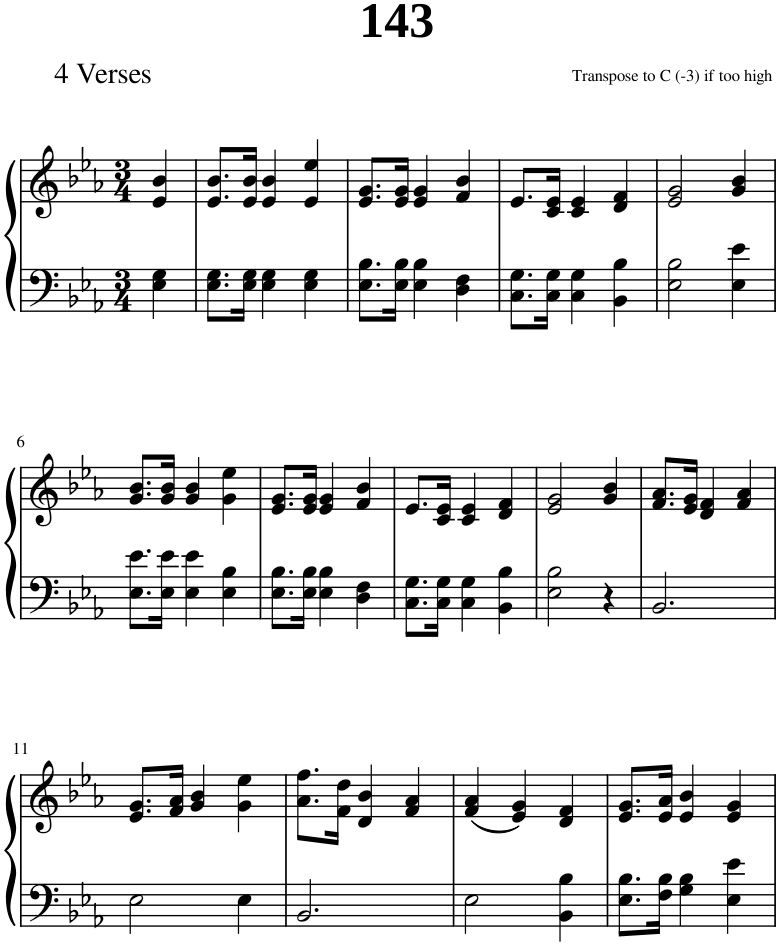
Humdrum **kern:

**kern	**kern
*part1	*part1
*staff2	*staff1
*I"Piano	*
*I'Pno.	*
*clefF4	*clefG2
*k[b-e-a-]	*k[b-e-a-]
*M3/4	*M3/4
=1	=1
4E-\ 4G\	4e-/ 4b-/
=2	=2
8.E-\ 8.G\L	8.e-/ 8.b-/L
16E-\ 16G\Jk	16e-/ 16b-/Jk
4E-\ 4G\	4e-/ 4b-/
4E-\ 4G\	4e-/ 4ee-/
=3	=3
8.E-\ 8.B-\L	8.e-/ 8.g/L
16E-\ 16B-\Jk	16e-/ 16g/Jk
4E-\ 4B-\	4e-/ 4g/
4D\ 4F\	4f/ 4b-/
=4	=4
8.C\ 8.G\L	8.e-/L
16C\ 16G\Jk	16c/ 16e-/Jk
4C\ 4G\	4c/ 4e-/
4BB-\ 4B-\	4d/ 4f/
=5	=5
2E-\ 2B-\	2e-/ 2g/
4E-\ 4e-\	4g/ 4b-/
!!LO:LB:g=z
=6	=6
8.E-\ 8.e-\L	8.g/ 8.b-/L
16E-\ 16e-\Jk	16g/ 16b-/Jk
4E-\ 4e-\	4g/ 4b-/
4E-\ 4B-\	4g\ 4ee-\
=7	=7
8.E-\ 8.B-\L	8.e-/ 8.g/L
16E-\ 16B-\Jk	16e-/ 16g/Jk
4E-\ 4B-\	4e-/ 4g/
4D\ 4F\	4f/ 4b-/
=8	=8
8.C\ 8.G\L	8.e-/L
16C\ 16G\Jk	16c/ 16e-/Jk
4C\ 4G\	4c/ 4e-/
4BB-\ 4B-\	4d/ 4f/
=9	=9
2E-\ 2B-\	2e-/ 2g/
4r	4g/ 4b-/
=10	=10
2.BB-/	8.f/ 8.a-/L
.	16e-/ 16g/Jk
.	4d/ 4f/
.	4f/ 4a-/
!!LO:LB:g=z
=11	=11
2E-\	8.e-/ 8.g/L
.	16f/ 16a-/Jk
.	4g/ 4b-/
4E-\	4g\ 4ee-\
=12	=12
2.BB-/	8.a-\ 8.ff\L
.	16f\ 16dd\Jk
.	4d/ 4b-/
.	4f/ 4a-/
=13	=13
2E-\	(4f/ 4a-/
.	4e-/ 4g/)
4BB-\ 4B-\	4d/ 4f/
=14	=14
8.E-\ 8.B-\L	8.e-/ 8.g/L
16F\ 16B-\Jk	16e-/ 16a-/Jk
4G\ 4B-\	4e-/ 4b-/
4E-\ 4e-\	4e-/ 4g/
=	=
*-	*-
